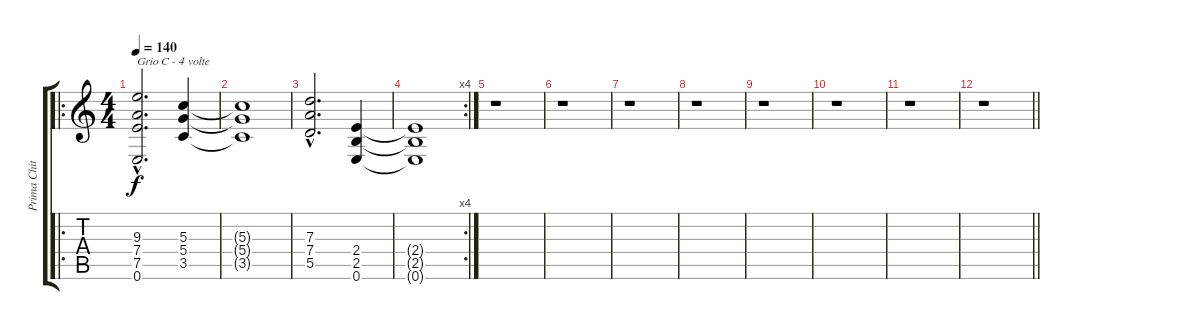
\track ("Prima Chitarra" "Prima Chit") {instrument distortionguitar}
\staff {score tabs}
\tuning (E4 B3 G3 D3 A2 E2) {hide}
\ro
\ts (4 4)
\tempo 140
\clef g2
\ks c
(9.3{hac} 7.4{hac} 7.5{hac} 0.6{hac}).2{d txt "Grio C - 4 volte" dy f} (5.3 5.4 3.5).4 |
(5.3{t} 5.4{t} 3.5{t}).1 |
(7.3{hac} 7.4{hac} 5.5{hac}).2{d} (2.4 2.5 0.6).4 |
\rc 4
(2.4{t} 2.5{t} 0.6{t}).1 |
r.1 |
r.1 |
r.1 |
r.1 |
r.1 |
r.1 |
r.1 |
\barLineRight lightlight
r.1
